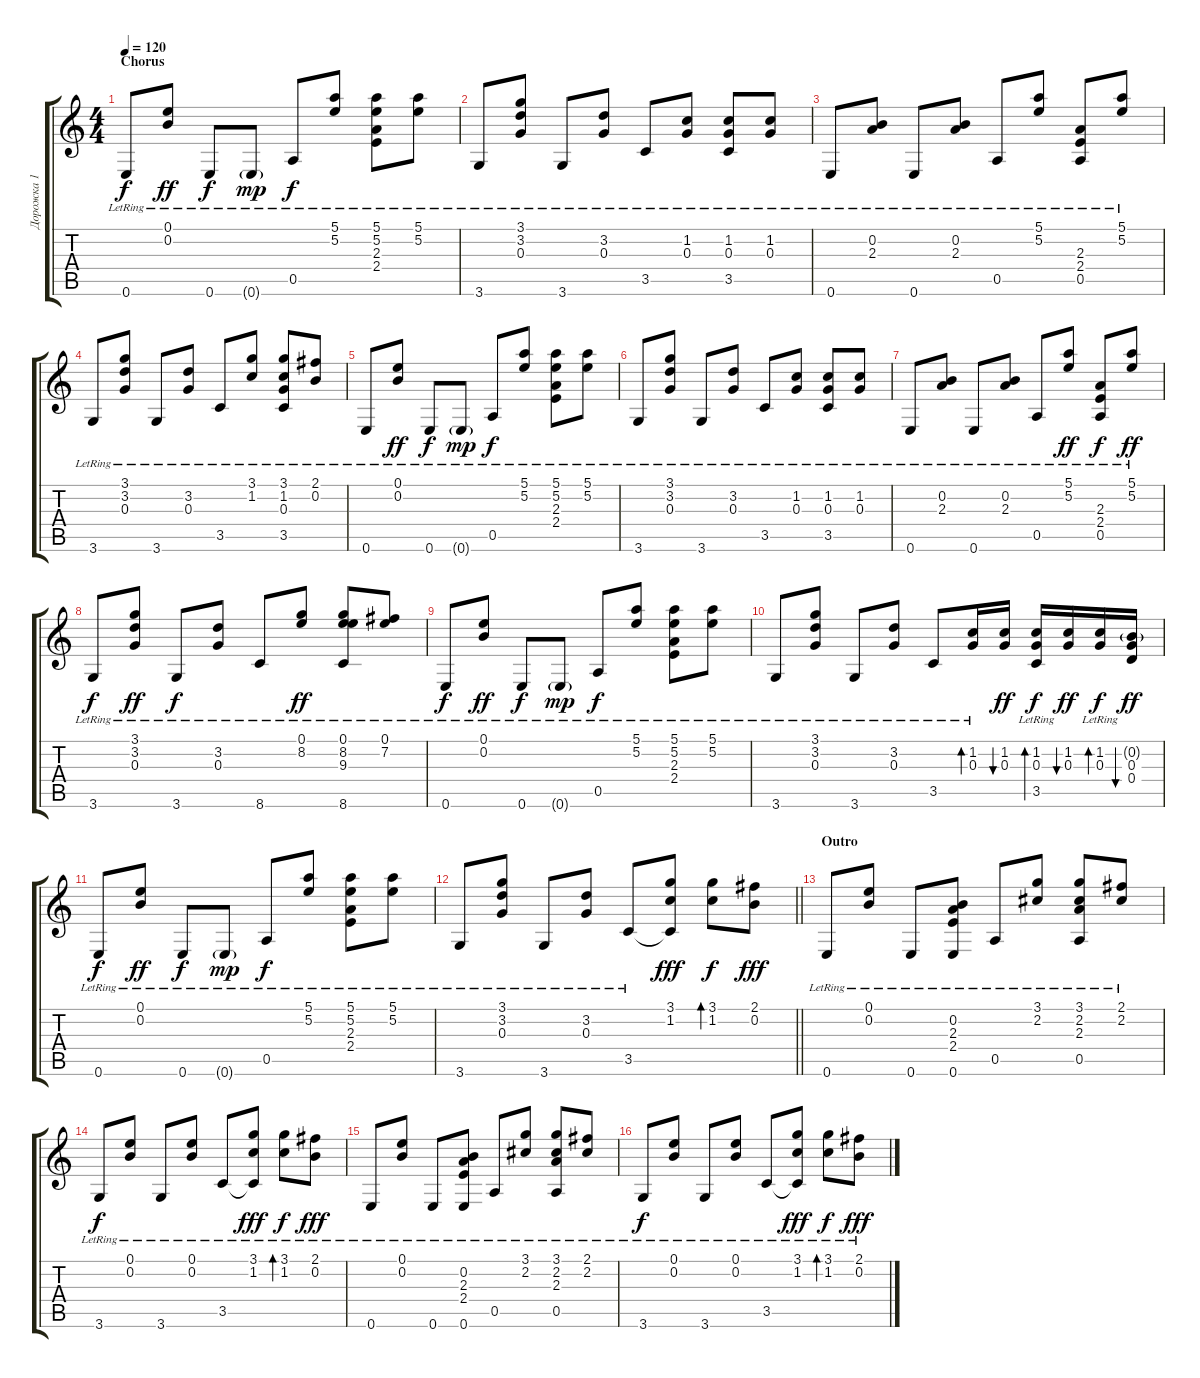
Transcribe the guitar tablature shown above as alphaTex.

\track ("Дорожка 1" "Дорожка 1") {instrument acousticguitarsteel}
\staff {score tabs}
\tuning (E4 B3 G3 D3 A2 E2) {hide}
\ts (4 4)
\section ("" "Chorus")
\tempo 120
\clef g2
\ks c
0.6{lr}.8{dy f} (0.1{lr} 0.2{lr}).8{dy ff} 0.6{lr}.8{dy f} 0.6{g lr}.8{dy mp} 0.5{lr}.8{dy f} (5.1{lr} 5.2{lr}).8 (5.1{lr} 5.2{lr} 2.3{lr} 2.4{lr}).8 (5.1{lr} 5.2{lr}).8 |
3.6{lr}.8 (3.1{lr} 3.2{lr} 0.3{lr}).8 3.6{lr}.8 (3.2{lr} 0.3{lr}).8 3.5{lr}.8 (1.2{lr} 0.3{lr}).8 (1.2{lr} 0.3{lr} 3.5{lr}).8 (1.2{lr} 0.3{lr}).8 |
0.6{lr}.8 (0.2{lr} 2.3{lr}).8 0.6{lr}.8 (0.2{lr} 2.3{lr}).8 0.5{lr}.8 (5.1{lr} 5.2{lr}).8 (2.3{lr} 2.4{lr} 0.5{lr}).8 (5.1{lr} 5.2{lr}).8 |
3.6{lr}.8 (3.1{lr} 3.2{lr} 0.3{lr}).8 3.6{lr}.8 (3.2{lr} 0.3{lr}).8 3.5{lr}.8 (3.1 1.2{lr}).8 (3.1 1.2{lr} 0.3{lr} 3.5{lr}).8 (2.1 0.2{lr}).8 |
0.6{lr}.8 (0.1{lr} 0.2{lr}).8{dy ff} 0.6{lr}.8{dy f} 0.6{g lr}.8{dy mp} 0.5{lr}.8{dy f} (5.1{lr} 5.2{lr}).8 (5.1{lr} 5.2{lr} 2.3{lr} 2.4{lr}).8 (5.1{lr} 5.2{lr}).8 |
3.6{lr}.8 (3.1{lr} 3.2{lr} 0.3{lr}).8 3.6{lr}.8 (3.2{lr} 0.3{lr}).8 3.5{lr}.8 (1.2{lr} 0.3{lr}).8 (1.2{lr} 0.3{lr} 3.5{lr}).8 (1.2{lr} 0.3{lr}).8 |
0.6{lr}.8 (0.2{lr} 2.3{lr}).8 0.6{lr}.8 (0.2{lr} 2.3{lr}).8 0.5{lr}.8 (5.1{lr} 5.2{lr}).8{dy ff} (2.3{lr} 2.4{lr} 0.5{lr}).8{dy f} (5.1{lr} 5.2{lr}).8{dy ff} |
3.6{lr}.8{dy f} (3.1{lr} 3.2{lr} 0.3{lr}).8{dy ff} 3.6{lr}.8{dy f} (3.2{lr} 0.3{lr}).8 8.6{lr}.8 (0.1{lr} 8.2{lr}).8{dy ff} (0.1{lr} 8.2{lr} 9.3{lr} 8.6{lr}).8 (0.1{lr} 7.2{lr}).8 |
0.6{lr}.8{dy f} (0.1{lr} 0.2{lr}).8{dy ff} 0.6{lr}.8{dy f} 0.6{g lr}.8{dy mp} 0.5{lr}.8{dy f} (5.1{lr} 5.2{lr}).8 (5.1{lr} 5.2{lr} 2.3{lr} 2.4{lr}).8 (5.1{lr} 5.2{lr}).8 |
3.6{lr}.8 (3.1{lr} 3.2{lr} 0.3{lr}).8 3.6{lr}.8 (3.2{lr} 0.3{lr}).8 3.5{lr}.8 (1.2{lr} 0.3{lr}).16{bd 60} (1.2 0.3).16{bu 60 dy ff} (1.2{lr} 0.3{lr} 3.5{lr}).16{bd 60 dy f} (1.2 0.3).16{bu 60 dy ff} (1.2{lr} 0.3{lr}).16{bd 60 dy f} (0.2{g} 0.3 0.4).16{bu 60 dy ff} |
0.6{lr}.8{dy f} (0.1{lr} 0.2{lr}).8{dy ff} 0.6{lr}.8{dy f} 0.6{g lr}.8{dy mp} 0.5{lr}.8{dy f} (5.1{lr} 5.2{lr}).8 (5.1{lr} 5.2{lr} 2.3{lr} 2.4{lr}).8 (5.1{lr} 5.2{lr}).8 |
\barLineRight lightlight
3.6{lr}.8 (3.1{lr} 3.2{lr} 0.3{lr}).8 3.6{lr}.8 (3.2{lr} 0.3{lr}).8 3.5{lr}.8 (3.1 1.2 3.5{t}).8{dy fff} (3.1 1.2).8{bd 60 dy f} (2.1 0.2).8{dy fff} |
\section ("" "Outro")
0.6{lr}.8 (0.1{lr} 0.2{lr}).8 0.6{lr}.8 (0.2{lr} 2.3{lr} 2.4{lr} 0.6{lr}).8 0.5{lr}.8 (3.1{lr} 2.2{lr}).8 (3.1{lr} 2.2{lr} 2.3{lr} 0.5{lr}).8 (2.1{lr} 2.2{lr}).8 |
3.6{lr}.8{dy f} (0.1{lr} 0.2{lr}).8 3.6{lr}.8 (0.1{lr} 0.2{lr}).8 3.5{lr}.8 (3.1{lr} 1.2{lr} 3.5{t}).8{dy fff} (3.1{lr} 1.2{lr}).8{bd 60 dy f} (2.1{lr} 0.2{lr}).8{dy fff} |
0.6{lr}.8 (0.1{lr} 0.2{lr}).8 0.6{lr}.8 (0.2{lr} 2.3{lr} 2.4{lr} 0.6{lr}).8 0.5{lr}.8 (3.1{lr} 2.2{lr}).8 (3.1{lr} 2.2{lr} 2.3{lr} 0.5{lr}).8 (2.1{lr} 2.2{lr}).8 |
3.6{lr}.8{dy f} (0.1{lr} 0.2{lr}).8 3.6{lr}.8 (0.1{lr} 0.2{lr}).8 3.5{lr}.8 (3.1{lr} 1.2{lr} 3.5{t}).8{dy fff} (3.1{lr} 1.2{lr}).8{bd 60 dy f} (2.1{lr} 0.2{lr}).8{dy fff}
